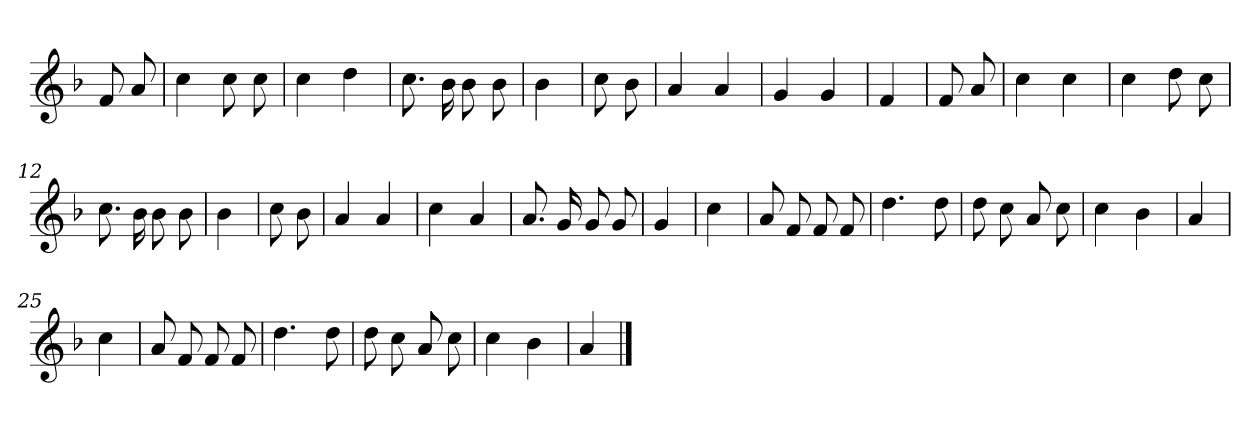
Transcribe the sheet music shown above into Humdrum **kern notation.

**kern
*part1
*staff1
*clefG2
*k[b-]
*F:
=
8f
8a
=1
4cc
8cc
8cc
=2
4cc
4dd
=3
8.cc
16b-
8b-
8b-
=4
4b-
=5
8cc
8b-
=6
4a
4a
=7
4g
4g
=8
4f
=9
8f
8a
=10
4cc
4cc
=11
4cc
8dd
8cc
=12
8.cc
16b-
8b-
8b-
=13
4b-
=14
8cc
8b-
=15
4a
4a
=16
4cc
4a
=17
8.a
16g
8g
8g
=18
4g
=19
4cc
=20
8a
8f
8f
8f
=21
4.dd
8dd
=22
8dd
8cc
8a
8cc
=23
4cc
4b-
=24
4a
=25
4cc
=26
8a
8f
8f
8f
=27
4.dd
8dd
=28
8dd
8cc
8a
8cc
=29
4cc
4b-
=30
4a
==
*-
